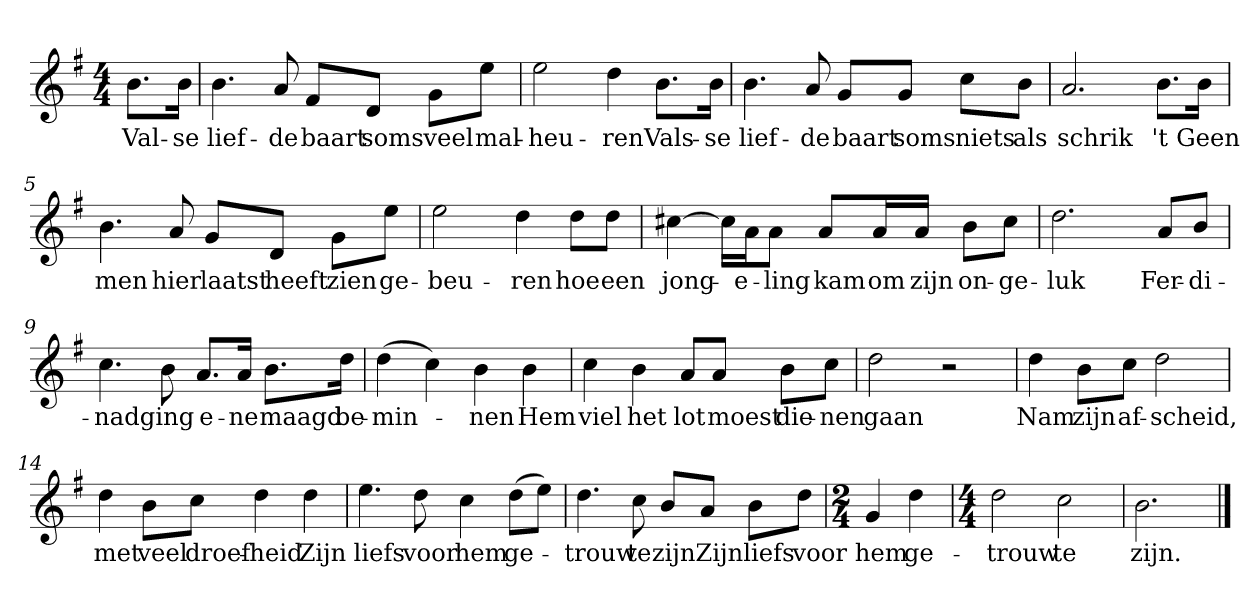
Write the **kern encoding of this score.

**kern	**text
*part1	*part1
*staff1	*staff1
*clefG2	*
*k[f#]	*
*G:	*
*M4/4	*
*MM120	*
=	=
8.b\L	Val-
16b\Jk	-se
=1	=1
4.b	lief-
8a	-de
8f#/L	baart
8d/J	soms
8g\L	veel
8ee\J	mal-
=2	=2
2ee	-heu-
4dd	-ren
8.b\L	Vals-
16b\Jk	-se
=3	=3
4.b	lief-
8a	-de
8g/L	baart
8g/J	soms
8cc\L	niets
8b\J	als
=4	=4
2.a	schrik
8.b\L	't
16b\Jk	Geen
=5	=5
4.b	men
8a	hier
8g/L	laatst
8d/J	heeft
8g\L	zien
8ee\J	ge-
=6	=6
2ee	-beu-
4dd	-ren
8dd\L	hoe
8dd\J	een
=7	=7
[4cc#X	jong-
16cc#\LL]	.
16a\J	-e-
8a\J	-ling
8a/L	kam
16a/L	om
16a/JJ	zijn
8b\L	on-
8cc#\J	-ge-
=8	=8
2.dd	-luk
8a/L	Fer-
8b/J	-di-
=9	=9
4.cc	-nad
8b	ging
8.a/L	e-
16a/Jk	-ne
8.b\L	maagd
16dd\Jk	be-
=10	=10
(4dd	-min-
4cc)	.
4b	-nen
4b	Hem
=11	=11
4cc	viel
4b	het
8a/L	lot
8a/J	moest
8b\L	die-
8cc\J	-nen
=12	=12
2dd	gaan
2r	.
=13	=13
4dd	Nam
8b\L	zijn
8cc\J	af-
2dd	-scheid,
=14	=14
4dd	met
8b\L	veel
8cc\J	droef-
4dd	-heid
4dd	Zijn
=15	=15
4.ee	liefs
8dd	voor
4cc	hem
(8dd\L	ge-
8ee\J)	.
=16	=16
4.dd	-trouw
8cc	te
8b/L	zijn
8a/J	Zijn
8b\L	liefs
8dd\J	voor
=17	=17
*M2/4	*
4g	hem
4dd	ge-
=18	=18
*M4/4	*
2dd	-trouw
2cc	te
=19	=19
2.b	zijn.
==	==
*-	*-
